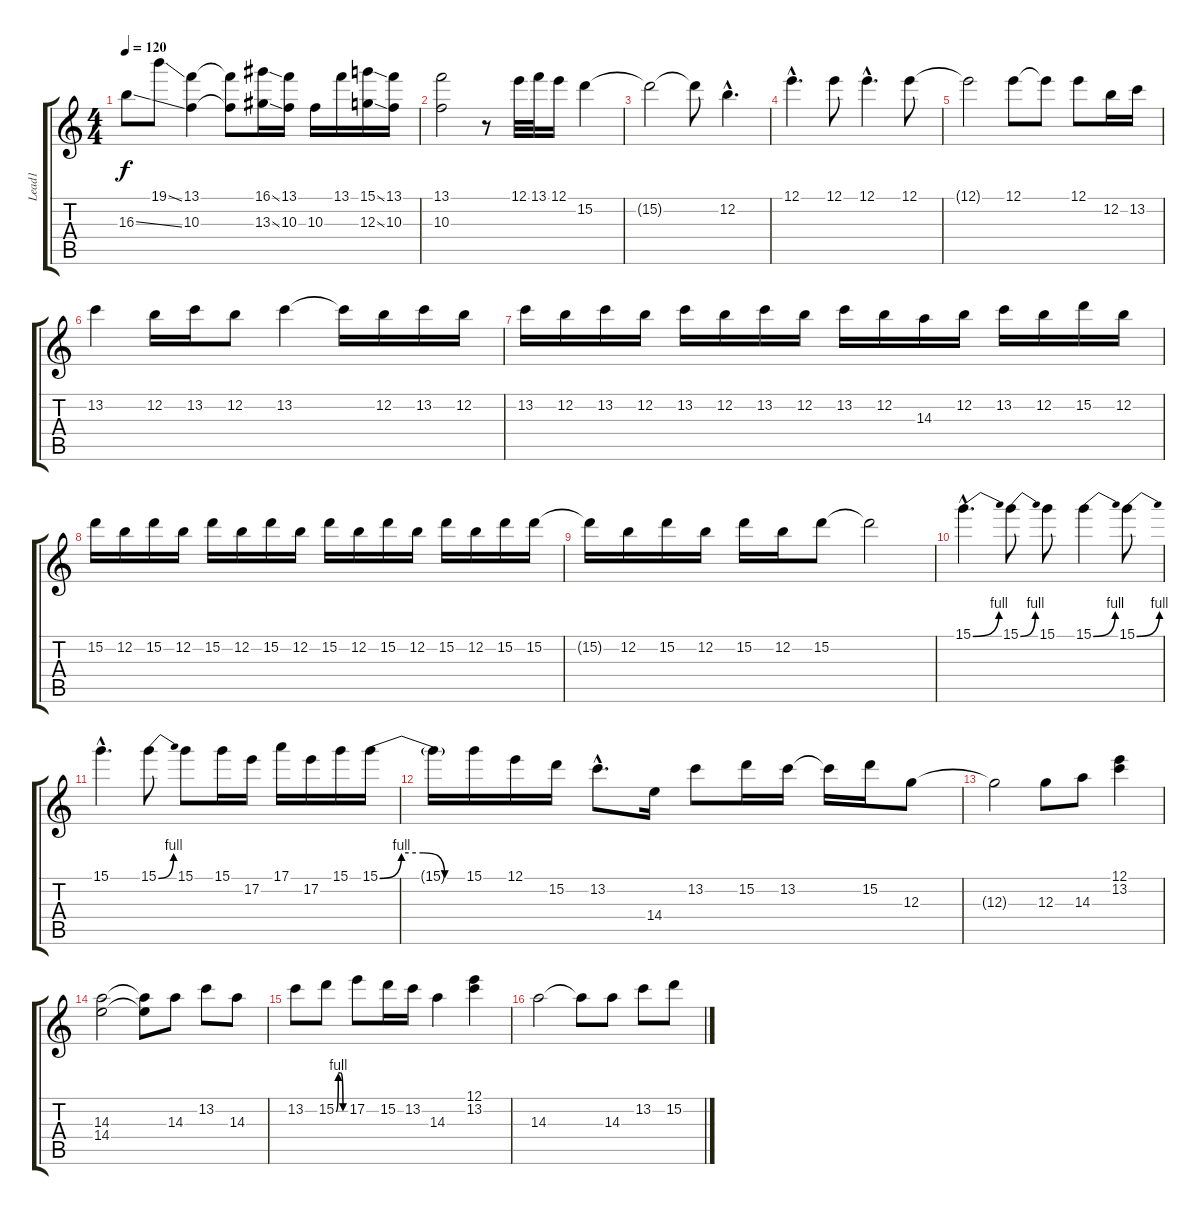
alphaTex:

\track ("Lead1" "Lead1") {instrument distortionguitar}
\staff {score tabs}
\tuning (E4 B3 G3 D3 A2 E2) {hide}
\ts (4 4)
\tempo 120
\clef g2
\ks c
16.3{ss}.8{dy f} 19.1{ss}.8 (13.1 10.3).4 (13.1{t} 10.3{t}).8 (16.1{ss} 13.3{ss}).16 (13.1 10.3).16 10.3.16 13.1.16 (15.1{ss} 12.3{ss}).16 (13.1 10.3).16 |
(13.1 10.3).2 r.8 12.1.32 13.1.32 12.1.16 15.2.4 |
15.2{t}.2 15.2{t}.8 12.2{hac}.4{d} |
12.1{hac}.4{d} 12.1.8 12.1{hac}.4{d} 12.1.8 |
12.1{t}.2 12.1.8 12.1{t}.8 12.1.8 12.2.16 13.2.16 |
13.2.4 12.2.16 13.2.16 12.2.8 13.2.4 13.2{t}.16 12.2.16 13.2.16 12.2.16 |
13.2.16 12.2.16 13.2.16 12.2.16 13.2.16 12.2.16 13.2.16 12.2.16 13.2.16 12.2.16 14.3.16 12.2.16 13.2.16 12.2.16 15.2.16 12.2.16 |
15.2.16 12.2.16 15.2.16 12.2.16 15.2.16 12.2.16 15.2.16 12.2.16 15.2.16 12.2.16 15.2.16 12.2.16 15.2.16 12.2.16 15.2.16 15.2.16 |
15.2{t}.16 12.2.16 15.2.16 12.2.16 15.2.16 12.2.16 15.2.8 15.2{t}.2 |
15.1{be (bend 0 0 60 4) hac}.4{d} 15.1{be (bend 0 0 60 4)}.8 15.1.8 15.1{be (bend 0 0 60 4)}.4 15.1{be (bend 0 0 60 4)}.8 |
15.1{hac}.4{d} 15.1{be (bend 0 0 60 4)}.8 15.1.8 15.1.16 17.2.16 17.1.16 17.2.16 15.1.16 15.1{be (custom 0 0 15 4 30 4 45 0 60 0)}.16 |
15.1{t}.16 15.1.16 12.1.16 15.2.16 13.2{hac}.8{d} 14.4.16 13.2.8 15.2.16 13.2.16 13.2{t}.16 15.2.16 12.3.8 |
12.3{t}.2 12.3.8 14.3.8 (12.1 13.2).4 |
(14.3 14.4).2 (14.3{t} 14.4{t}).8 14.3.8 13.2.8 14.3.8 |
13.2.8 15.2{be (custom 0 0 15 4 30 4 45 0 60 0)}.8 17.2.8 15.2.16 13.2.16 14.3.4 (12.1 13.2).4 |
14.3.2 14.3{t}.8 14.3.8 13.2.8 15.2.8
